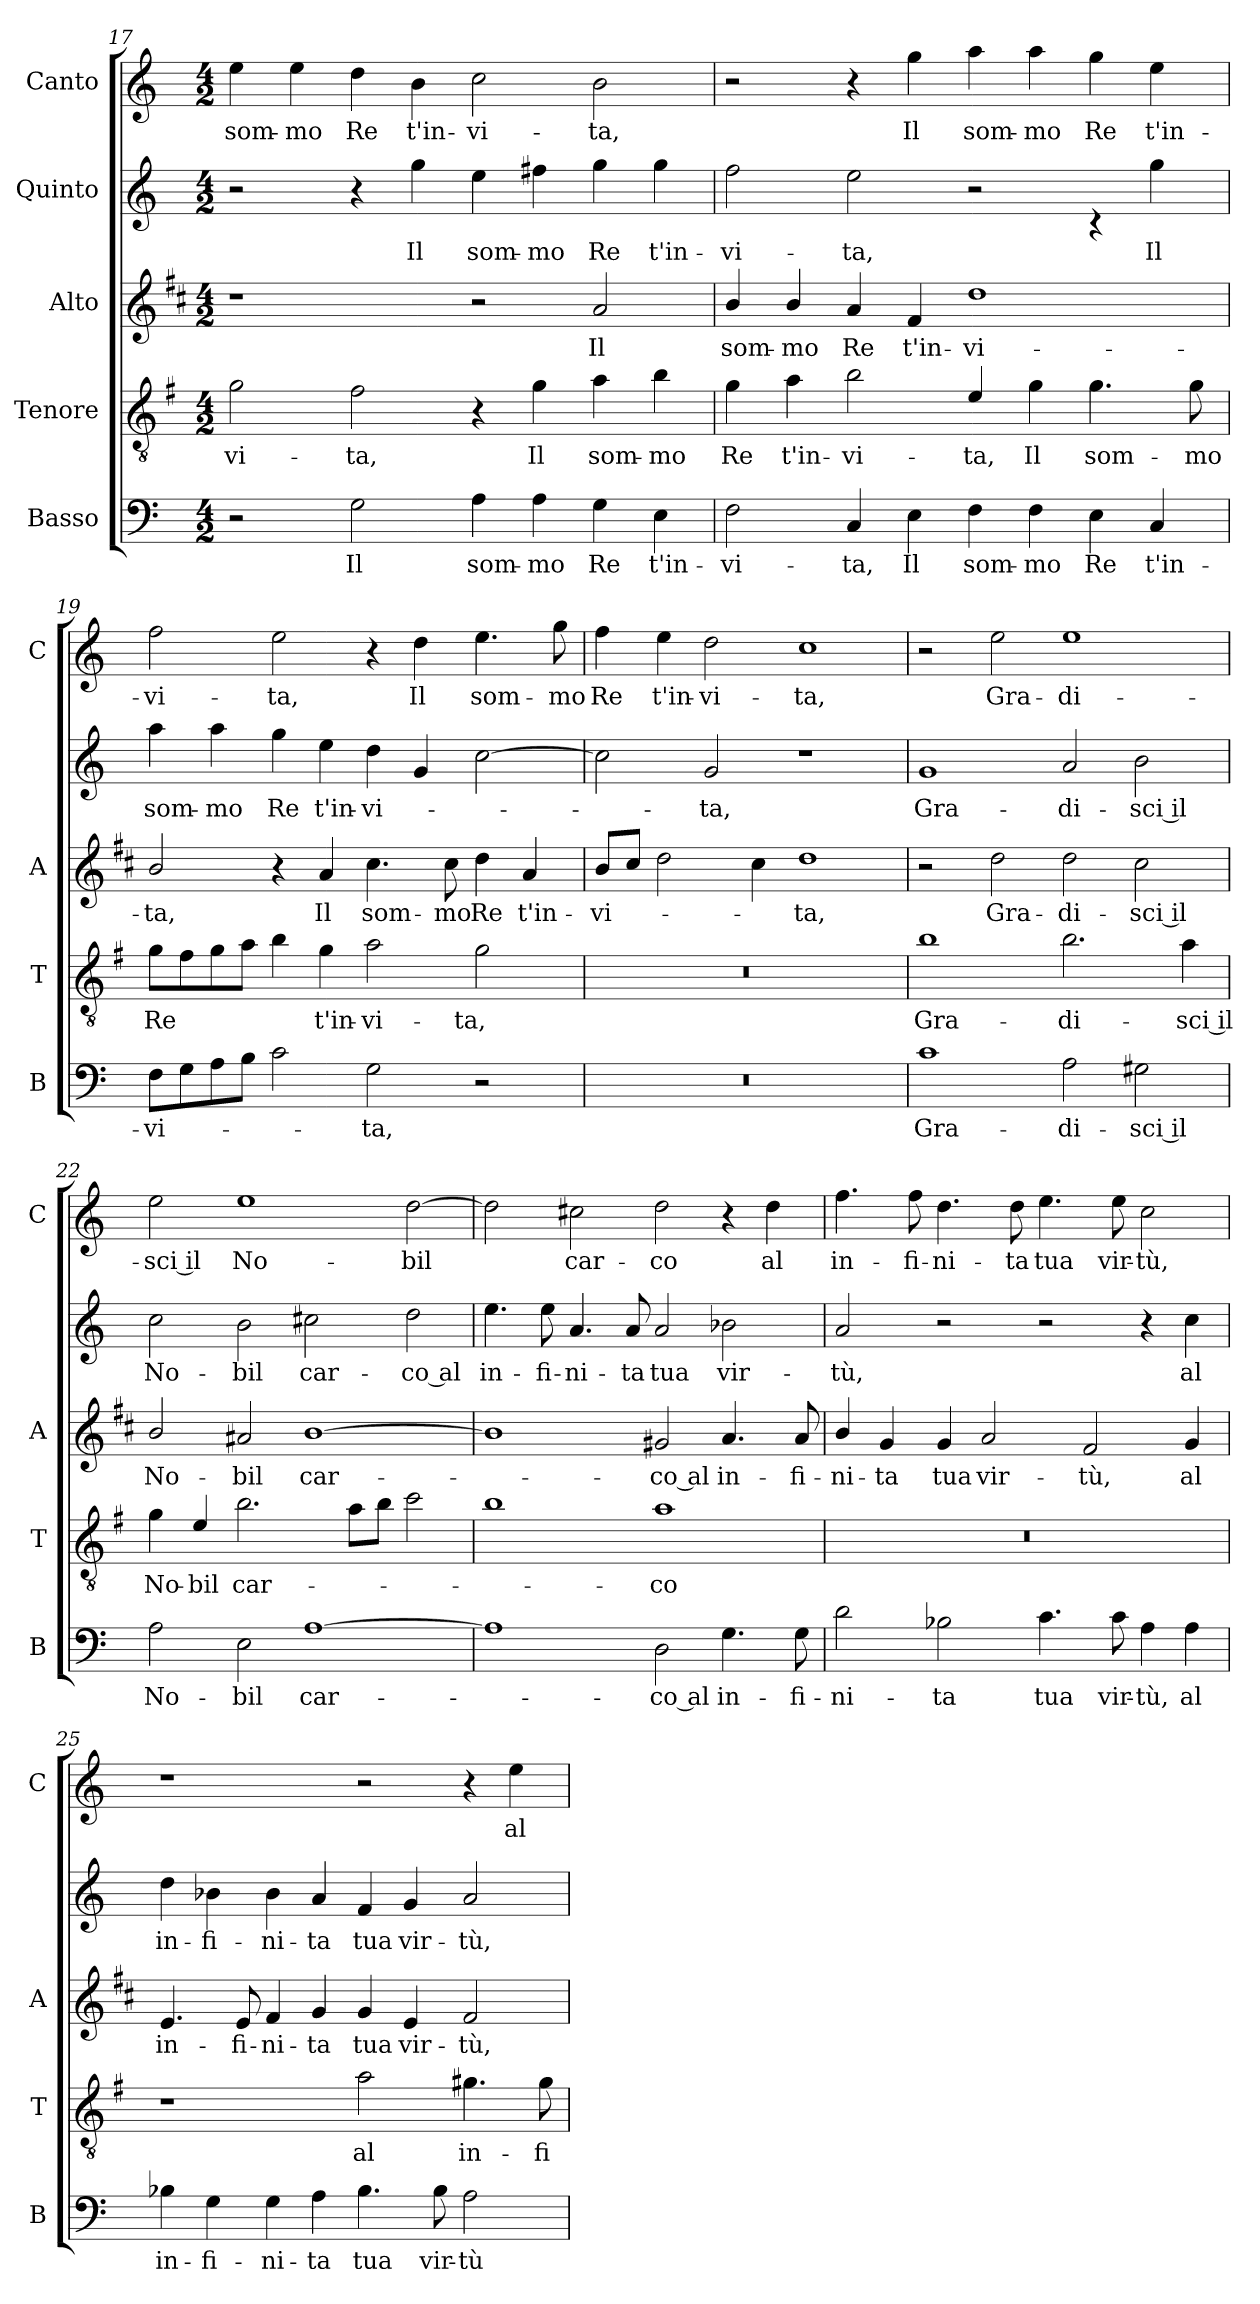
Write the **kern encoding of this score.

**kern	**text	**kern	**text	**kern	**text	**kern	**text	**kern	**text
*part5	*part5	*part4	*part4	*part3	*part3	*part2	*part2	*part1	*part1
*staff5	*staff5	*staff4	*staff4	*staff3	*staff3	*staff2	*staff2	*staff1	*staff1
*I"Basso	*	*I"Tenore	*	*I"Alto	*	*I"Quinto	*	*I"Canto	*
*I'B	*	*I'T	*	*I'A	*	*	*	*I'C	*
*clefF4	*	*clefGv2	*	*clefG2	*	*clefG2	*	*clefG2	*
*	*	*ITrd4c7	*	*ITrd1c2	*	*	*	*	*
*k[]	*	*k[]	*	*k[]	*	*k[]	*	*k[]	*
*C:	*	*C:	*	*C:	*	*C:	*	*C:	*
*M4/2	*	*M4/2	*	*M4/2	*	*M4/2	*	*M4/2	*
=17	=17	=17	=17	=17	=17	=17	=17	=17	=17
!	!	!	!LO:LY:b	!	!	!	!	!	!LO:LY:b
2r	.	2c\	-vi-	1r	.	2r	.	4ee\	som-
!	!	!	!	!	!	!	!	!	!LO:LY:b
.	.	.	.	.	.	.	.	4ee\	-mo
!	!LO:LY:b	!	!LO:LY:b	!	!	!	!	!	!LO:LY:b
2G\	Il	2B\	-ta,	.	.	4r	.	4dd\	Re
!	!	!	!	!	!	!	!LO:LY:b	!	!LO:LY:b
.	.	.	.	.	.	4gg\	Il	4b\	t'in-
!	!LO:LY:b	!	!	!	!	!	!LO:LY:b	!	!LO:LY:b
4A\	som-	4r	.	2r	.	4ee\	som-	2cc\	-vi-
!	!LO:LY:b	!	!LO:LY:b	!	!	!	!LO:LY:b	!	!
4A\	-mo	4c\	Il	.	.	4ff#X\	-mo	.	.
!	!LO:LY:b	!	!LO:LY:b	!	!LO:LY:b	!	!LO:LY:b	!	!LO:LY:b
4G\	Re	4d\	som-	2g/	Il	4gg\	Re	2b\	-ta,
!	!LO:LY:b	!	!LO:LY:b	!	!	!	!LO:LY:b	!	!
4E\	t'in-	4e\	-mo	.	.	4gg\	t'in-	.	.
=18	=18	=18	=18	=18	=18	=18	=18	=18	=18
!	!LO:LY:b	!	!LO:LY:b	!	!LO:LY:b	!	!LO:LY:b	!	!
2F\	-vi-	4c\	Re	4a/	som-	2ff\	-vi-	2r	.
!	!	!	!LO:LY:b	!	!LO:LY:b	!	!	!	!
.	.	4d\	t'in-	4a/	-mo	.	.	.	.
!	!LO:LY:b	!	!LO:LY:b	!	!LO:LY:b	!	!LO:LY:b	!	!
4C/	-ta,	2e\	-vi-	4g/	Re	2ee\	-ta,	4r	.
!	!LO:LY:b	!	!	!	!LO:LY:b	!	!	!	!LO:LY:b
4E\	Il	.	.	4e/	t'in-	.	.	4gg\	Il
!	!LO:LY:b	!	!LO:LY:b	!	!LO:LY:b	!	!	!	!LO:LY:b
4F\	som-	4A/	-ta,	1cc	-vi-	2r	.	4aa\	som-
!	!LO:LY:b	!	!LO:LY:b	!	!	!	!	!	!LO:LY:b
4F\	-mo	4c\	Il	.	.	.	.	4aa\	-mo
!	!LO:LY:b	!	!LO:LY:b	!	!	!	!	!	!LO:LY:b
4E\	Re	4.c\	som-	.	.	4rc	.	4gg\	Re
!	!LO:LY:b	!	!	!	!	!	!LO:LY:b	!	!LO:LY:b
4C/	t'in-	.	.	.	.	4gg\	Il	4ee\	t'in-
!	!	!	!LO:LY:b	!	!	!	!	!	!
.	.	8c\	-mo	.	.	.	.	.	.
!!LO:PB:g=z
=19	=19	=19	=19	=19	=19	=19	=19	=19	=19
!	!LO:LY:b	!	!LO:LY:b	!	!LO:LY:b	!	!LO:LY:b	!	!LO:LY:b
8F\L	-vi-	8c\L	Re	2a/	-ta,	4aa\	som-	2ff\	-vi-
8G\	.	8B\	.	.	.	.	.	.	.
!	!	!	!	!	!	!	!LO:LY:b	!	!
8A\	.	8c\	.	.	.	4aa\	-mo	.	.
8B\J	.	8d\J	.	.	.	.	.	.	.
!	!	!	!	!	!	!	!LO:LY:b	!	!LO:LY:b
2c\	.	4e\	.	4r	.	4gg\	Re	2ee\	-ta,
!	!	!	!LO:LY:b	!	!LO:LY:b	!	!LO:LY:b	!	!
.	.	4c\	t'in-	4g/	Il	4ee\	t'in-	.	.
!	!LO:LY:b	!	!LO:LY:b	!	!LO:LY:b	!	!LO:LY:b	!	!
2G\	-ta,	2d\	-vi-	4.b\	som-	4dd\	-vi-	4r	.
!	!	!	!	!	!	!	!	!	!LO:LY:b
.	.	.	.	.	.	4g/	.	4dd\	Il
!	!	!	!	!	!LO:LY:b	!	!	!	!
.	.	.	.	8b\	-mo	.	.	.	.
!	!	!	!LO:LY:b	!	!LO:LY:b	!	!	!	!LO:LY:b
2r	.	2c\	-ta,	4cc\	Re	[2cc\	.	4.ee\	som-
!	!	!	!	!	!LO:LY:b	!	!	!	!
.	.	.	.	4g/	t'in-	.	.	.	.
!	!	!	!	!	!	!	!	!	!LO:LY:b
.	.	.	.	.	.	.	.	8gg\	-mo
=20	=20	=20	=20	=20	=20	=20	=20	=20	=20
!	!	!	!	!	!LO:LY:b	!	!	!	!LO:LY:b
0r	.	0r	.	8a/L	-vi-	2cc\]	.	4ff\	Re
.	.	.	.	8b/J	.	.	.	.	.
!	!	!	!	!	!	!	!	!	!LO:LY:b
.	.	.	.	2cc\	.	.	.	4ee\	t'in-
!	!	!	!	!	!	!	!LO:LY:b	!	!LO:LY:b
.	.	.	.	.	.	2g/	-ta,	2dd\	-vi-
.	.	.	.	4b\	.	.	.	.	.
!	!	!	!	!	!LO:LY:b	!	!	!	!LO:LY:b
.	.	.	.	1cc	-ta,	1r	.	1cc	-ta,
=21	=21	=21	=21	=21	=21	=21	=21	=21	=21
!	!LO:LY:b	!	!LO:LY:b	!	!	!	!LO:LY:b	!	!
1c	Gra-	1e	Gra-	2r	.	1g	Gra-	2r	.
!	!	!	!	!	!LO:LY:b	!	!	!	!LO:LY:b
.	.	.	.	2cc\	Gra-	.	.	2ee\	Gra-
!	!LO:LY:b	!	!LO:LY:b	!	!LO:LY:b	!	!LO:LY:b	!	!LO:LY:b
2A\	-di-	2.e\	-di-	2cc\	-di-	2a/	-di-	1ee	-di-
!	!LO:LY:b	!	!	!	!LO:LY:b	!	!LO:LY:b	!	!
2G#X\	-sci il	.	.	2b\	-sci il	2b\	-sci il	.	.
!	!	!	!LO:LY:b	!	!	!	!	!	!
.	.	4d\	-sci il	.	.	.	.	.	.
=22	=22	=22	=22	=22	=22	=22	=22	=22	=22
!	!LO:LY:b	!	!LO:LY:b	!	!LO:LY:b	!	!LO:LY:b	!	!LO:LY:b
2A\	No-	4c\	No-	2a/	No-	2cc\	No-	2ee\	-sci il
!	!	!	!LO:LY:b	!	!	!	!	!	!
.	.	4A/	-bil	.	.	.	.	.	.
!	!LO:LY:b	!	!LO:LY:b	!	!LO:LY:b	!	!LO:LY:b	!	!LO:LY:b
2E\	-bil	2.e\	car-	2g#X/	-bil	2b\	-bil	1ee	No-
!	!LO:LY:b	!	!	!	!LO:LY:b	!	!LO:LY:b	!	!
[1A	car-	.	.	[1a	car-	2cc#X\	car-	.	.
.	.	8d\L	.	.	.	.	.	.	.
.	.	8e\J	.	.	.	.	.	.	.
!	!	!	!	!	!	!	!LO:LY:b	!	!LO:LY:b
.	.	2f\	.	.	.	2dd\	-co al	[2dd\	-bil
!!LO:LB:g=z
=23	=23	=23	=23	=23	=23	=23	=23	=23	=23
!	!	!	!	!	!	!	!LO:LY:b	!	!
1A]	.	1e	.	1a]	.	4.ee\	in-	2dd\]	.
!	!	!	!	!	!	!	!LO:LY:b	!	!
.	.	.	.	.	.	8ee\	-fi-	.	.
!	!	!	!	!	!	!	!LO:LY:b	!	!LO:LY:b
.	.	.	.	.	.	4.a/	-ni-	2cc#X\	car-
!	!	!	!	!	!	!	!LO:LY:b	!	!
.	.	.	.	.	.	8a/	-ta	.	.
!	!LO:LY:b	!	!LO:LY:b	!	!LO:LY:b	!	!LO:LY:b	!	!LO:LY:b
2D\	-co al	1d	-co	2f#X/	-co al	2a/	tua	2dd\	-co
!	!LO:LY:b	!	!	!	!LO:LY:b	!	!LO:LY:b	!	!
4.G\	in-	.	.	4.g/	in-	2b-X\	vir-	4r	.
!	!	!	!	!	!	!	!	!	!LO:LY:b
.	.	.	.	.	.	.	.	4dd\	al
!	!LO:LY:b	!	!	!	!LO:LY:b	!	!	!	!
8G\	-fi-	.	.	8g/	-fi-	.	.	.	.
=24	=24	=24	=24	=24	=24	=24	=24	=24	=24
!	!LO:LY:b	!	!	!	!LO:LY:b	!	!LO:LY:b	!	!LO:LY:b
2d\	-ni-	0r	.	4a/	-ni-	2a/	-tù,	4.ff\	in-
!	!	!	!	!	!LO:LY:b	!	!	!	!
.	.	.	.	4f/	-ta	.	.	.	.
!	!	!	!	!	!	!	!	!	!LO:LY:b
.	.	.	.	.	.	.	.	8ff\	-fi-
!	!LO:LY:b	!	!	!	!LO:LY:b	!	!	!	!LO:LY:b
2B-X\	-ta	.	.	4f/	tua	2r	.	4.dd\	-ni-
!	!	!	!	!	!LO:LY:b	!	!	!	!
.	.	.	.	2g/	vir-	.	.	.	.
!	!	!	!	!	!	!	!	!	!LO:LY:b
.	.	.	.	.	.	.	.	8dd\	-ta
!	!LO:LY:b	!	!	!	!	!	!	!	!LO:LY:b
4.c\	tua	.	.	.	.	2r	.	4.ee\	tua
!	!	!	!	!	!LO:LY:b	!	!	!	!
.	.	.	.	2e/	-tù,	.	.	.	.
!	!LO:LY:b	!	!	!	!	!	!	!	!LO:LY:b
8c\	vir-	.	.	.	.	.	.	8ee\	vir-
!	!LO:LY:b	!	!	!	!	!	!	!	!LO:LY:b
4A\	-tù,	.	.	.	.	4r	.	2cc\	-tù,
!	!LO:LY:b	!	!	!	!LO:LY:b	!	!LO:LY:b	!	!
4A\	al	.	.	4f/	al	4cc\	al	.	.
=25	=25	=25	=25	=25	=25	=25	=25	=25	=25
!	!LO:LY:b	!	!	!	!LO:LY:b	!	!LO:LY:b	!	!
4B-X\	in-	1r	.	4.d/	in-	4dd\	in-	1r	.
!	!LO:LY:b	!	!	!	!	!	!LO:LY:b	!	!
4G\	-fi-	.	.	.	.	4b-X\	-fi-	.	.
!	!	!	!	!	!LO:LY:b	!	!	!	!
.	.	.	.	8d/	-fi-	.	.	.	.
!	!LO:LY:b	!	!	!	!LO:LY:b	!	!LO:LY:b	!	!
4G\	-ni-	.	.	4e/	-ni-	4b-\	-ni-	.	.
!	!LO:LY:b	!	!	!	!LO:LY:b	!	!LO:LY:b	!	!
4A\	-ta	.	.	4f/	-ta	4a/	-ta	.	.
!	!LO:LY:b	!	!LO:LY:b	!	!LO:LY:b	!	!LO:LY:b	!	!
4.B-\	tua	2d\	al	4f/	tua	4f/	tua	2r	.
!	!	!	!	!	!LO:LY:b	!	!LO:LY:b	!	!
.	.	.	.	4d/	vir-	4g/	vir-	.	.
!	!LO:LY:b	!	!	!	!	!	!	!	!
8B-\	vir-	.	.	.	.	.	.	.	.
!	!LO:LY:b	!	!LO:LY:b	!	!LO:LY:b	!	!LO:LY:b	!	!
2A\	-tù	4.c#X\	in-	2e/	-tù,	2a/	-tù,	4r	.
!	!	!	!	!	!	!	!	!	!LO:LY:b
.	.	.	.	.	.	.	.	4ee\	al
!	!	!	!LO:LY:b	!	!	!	!	!	!
.	.	8c#\	-fi-	.	.	.	.	.	.
=	=	=	=	=	=	=	=	=	=
*-	*-	*-	*-	*-	*-	*-	*-	*-	*-
